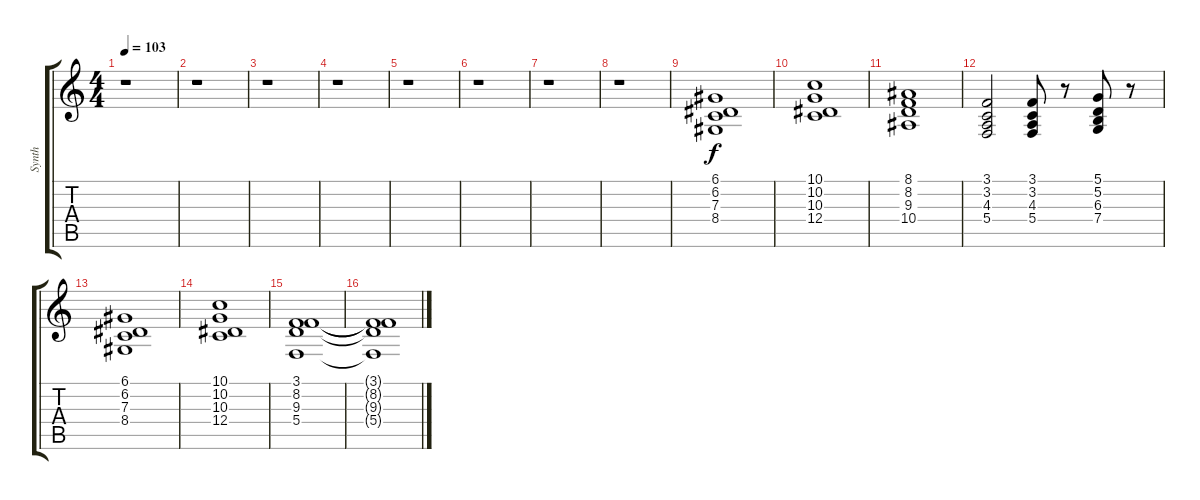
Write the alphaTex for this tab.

\track ("Synth" "Synth") {instrument choiraahs}
\staff {score tabs}
\tuning (D4 A3 F3 C3 G2 D2) {hide}
\ts (4 4)
\tempo 103
\clef g2
\ks c
r.1{dy f} |
r.1 |
r.1 |
r.1 |
r.1 |
r.1 |
r.1 |
r.1 |
(6.1 6.2 7.3 8.4).1{volume 5} |
(10.1 10.2 10.3 12.4).1 |
(8.1 8.2 9.3 10.4).1 |
(3.1 3.2 4.3 5.4).2 (3.1 3.2 4.3 5.4).8 r.8 (5.1 5.2 6.3 7.4).8 r.8 |
(6.1 6.2 7.3 8.4).1 |
(10.1 10.2 10.3 12.4).1 |
(3.1 8.2 9.3 5.4).1 |
(3.1{t} 8.2{t} 9.3{t} 5.4{t}).1
